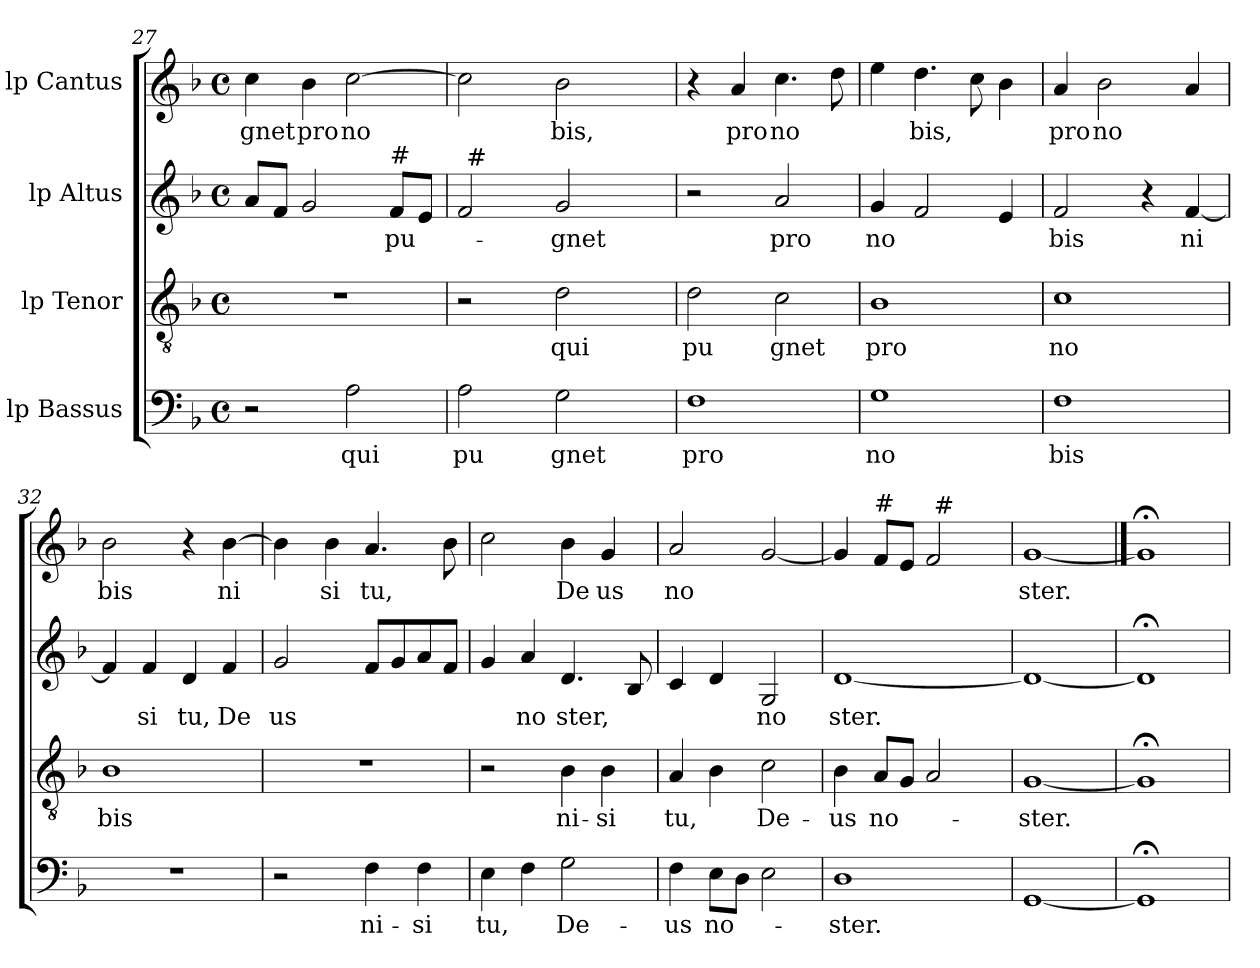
**kern	**text	**kern	**text	**kern	**text	**kern	**text
*part4	*part4	*part3	*part3	*part2	*part2	*part1	*part1
*staff4	*staff4	*staff3	*staff3	*staff2	*staff2	*staff1	*staff1
*I"lp Bassus	*	*I"lp Tenor	*	*I"lp Altus	*	*I"lp Cantus	*
*clefF4	*	*clefGv2	*	*clefG2	*	*clefG2	*
*k[b-]	*	*k[b-]	*	*k[b-]	*	*k[b-]	*
*F:	*	*F:	*	*F:	*	*F:	*
*M4/4	*	*M4/4	*	*M4/4	*	*M4/4	*
*met(c)	*	*met(c)	*	*met(c)	*	*met(c)	*
=27	=27	=27	=27	=27	=27	=27	=27
!	!	!	!	!	!	!	!LO:LY:b:cj
2r	.	1r	.	8a/L	.	4cc\	gnet
.	.	.	.	8f/J	.	.	.
!	!	!	!	!	!	!	!LO:LY:b:cj
.	.	.	.	2g/	.	4b-\	pro
!	!LO:LY:b:cj	!	!	!	!	!	!LO:LY:b:cj
2A\	qui	.	.	.	.	[<2cc\	no
!	!	!	!	!LO:TX:a:t=#	!	!	!
!	!	!	!	!	!LO:LY:b:cj	!	!
.	.	.	.	8f/L	pu-	.	.
.	.	.	.	8e/J	.	.	.
!!LO:LB:g=z
=28	=28	=28	=28	=28	=28	=28	=28
!	!LO:LY:b:cj	!	!	!	!	!	!
*	*	*	*	*^	*	*	*
*	*	*	*	*	*^	*	*	*
*	*	*	*	*	*	*^	*	*	*
2A\	pu	2r	.	2f/	64ryy	8ryy	8ryy	.	2cc\]	.
!	!	!	!	!	!LO:TX:a:t=#	!	!	!	!	!
.	.	.	.	.	2ryy	.	.	.	.	.
.	.	.	.	.	.	2..ryy	64ryy	.	.	.
.	.	.	.	.	.	.	2ryy	.	.	.
!	!LO:LY:b:cj	!	!LO:LY:b:cj	!	!	!	!	!LO:LY:b:cj	!	!LO:LY:b:cj
2G\	gnet	2d\	qui	2g/	.	.	.	-gnet	2b-\	bis,
.	.	.	.	.	4ryy	.	.	.	.	.
.	.	.	.	.	.	.	4ryy	.	.	.
.	.	.	.	.	8...ryy	.	.	.	.	.
.	.	.	.	.	.	.	16..ryy	.	.	.
=29	=29	=29	=29	=29	=29	=29	=29	=29	=29	=29
!	!LO:LY:b:cj	!	!LO:LY:b:cj	!	!	!	!	!	!	!
*	*	*	*	*v	*v	*v	*v	*	*	*
1F	pro	2d\	pu	2r	.	4r	.
!	!	!	!	!	!	!	!LO:LY:b:cj
.	.	.	.	.	.	4a/	pro
!	!	!	!LO:LY:b:cj	!	!LO:LY:b:cj	!	!LO:LY:b:cj
.	.	2c\	gnet	2a/	pro	4.cc\	no
.	.	.	.	.	.	8dd\	.
=30	=30	=30	=30	=30	=30	=30	=30
!	!LO:LY:b:cj	!	!LO:LY:b:cj	!	!LO:LY:b:cj	!	!
1G	no	1B-	pro	4g/	no	4ee\	.
!	!	!	!	!	!	!	!LO:LY:b
.	.	.	.	2f/	.	4.dd\	bis,
.	.	.	.	.	.	8cc\	.
.	.	.	.	4e/	.	4b-\	.
=31	=31	=31	=31	=31	=31	=31	=31
!	!LO:LY:b:cj	!	!LO:LY:b:cj	!	!LO:LY:b:cj	!	!LO:LY:b:cj
1F	bis	1c	no	2f/	bis	4a/	pro
!	!	!	!	!	!	!	!LO:LY:b:cj
.	.	.	.	.	.	2b-\	no
.	.	.	.	4r	.	.	.
!	!	!	!	!	!LO:LY:b:cj	!	!
.	.	.	.	[<4f/	ni	4a/	.
=32	=32	=32	=32	=32	=32	=32	=32
!	!	!	!LO:LY:b:cj	!	!	!	!LO:LY:b:cj
1r	.	1B-	bis	4f/]	.	2b-\	bis
!	!	!	!	!	!LO:LY:b:cj	!	!
.	.	.	.	4f/	si	.	.
!	!	!	!	!	!LO:LY:b:cj	!	!
.	.	.	.	4d/	tu,	4r	.
!	!	!	!	!	!LO:LY:b:cj	!	!LO:LY:b:cj
.	.	.	.	4f/	De	[>4b-\	ni
!!LO:LB:g=z
=33	=33	=33	=33	=33	=33	=33	=33
!	!	!	!	!	!LO:LY:b:cj	!	!
*	*	*	*	*	*	*^	*
2r	.	1r	.	2g/	us	4b-\]	16ryy	.
.	.	.	.	.	.	.	2...ryy	.
!	!	!	!	!	!	!	!	!LO:LY:b:cj
.	.	.	.	.	.	4b-\	.	si
!	!LO:LY:b:cj	!	!	!	!	!	!	!LO:LY:b
4F\	ni-	.	.	8f/L	.	4.a/	.	tu,
.	.	.	.	8g/	.	.	.	.
!	!LO:LY:b:cj	!	!	!	!	!	!	!
4F\	-si	.	.	8a/	.	.	.	.
.	.	.	.	8f/J	.	8b-\	.	.
=34	=34	=34	=34	=34	=34	=34	=34	=34
!	!LO:LY:b	!	!	!	!	!	!	!
*	*	*	*	*	*	*v	*v	*
4E\	tu,	2r	.	4g/	.	2cc\	.
!	!	!	!	!	!LO:LY:b:cj	!	!
4F\	.	.	.	4a/	no	.	.
!	!LO:LY:b:cj	!	!LO:LY:b:cj	!	!LO:LY:b	!	!LO:LY:b:cj
2G\	De-	4B-\	ni-	4.d/	ster,	4b-\	De
!	!	!	!LO:LY:b:cj	!	!	!	!LO:LY:b:cj
.	.	4B-\	-si	.	.	4g/	us
.	.	.	.	8B-/	.	.	.
=35	=35	=35	=35	=35	=35	=35	=35
!	!LO:LY:b:cj	!	!LO:LY:b	!	!	!	!LO:LY:b:cj
4F\	-us	4A/	tu,	4c/	.	2a/	no
!	!LO:LY:b:cj	!	!	!	!	!	!
8E\L	no-	4B-\	.	4d/	.	.	.
8D\J	.	.	.	.	.	.	.
!	!	!	!LO:LY:b:cj	!	!LO:LY:b:cj	!	!
2E\	.	2c\	De-	2G/	no	[<2g/	.
=36	=36	=36	=36	=36	=36	=36	=36
!	!LO:LY:b	!	!LO:LY:b:cj	!	!LO:LY:b:cj	!	!
*	*	*	*	*	*	*^	*
1D	-ster.	4B-\	-us	[<1d	ster.	4g/]	2ryy	.
!	!	!	!	!	!	!LO:TX:a:t=#	!	!
!	!	!	!LO:LY:b:cj	!	!	!	!	!
.	.	8A/L	no-	.	.	8f/L	.	.
.	.	8G/J	.	.	.	8e/J	.	.
.	.	2A/	.	.	.	2f/	64ryy	.
!	!	!	!	!	!	!	!LO:TX:a:t=#	!
.	.	.	.	.	.	.	4ryy	.
.	.	.	.	.	.	.	8...ryy	.
=37	=37	=37	=37	=37	=37	=37	=37	=37
!	!	!	!LO:LY:b:cj	!	!	!	!	!LO:LY:b:cj
*	*	*	*	*	*	*v	*v	*
[1GG	.	[1G	-ster.	1d_	.	[1g	ster.
=38	==38	=38	==38	=38	==38	==38	==38
1GG;<]	.	1G;<]	.	1d;<]	.	1g;<]	.
=	=	=	=	=	=	=	=
*-	*-	*-	*-	*-	*-	*-	*-
